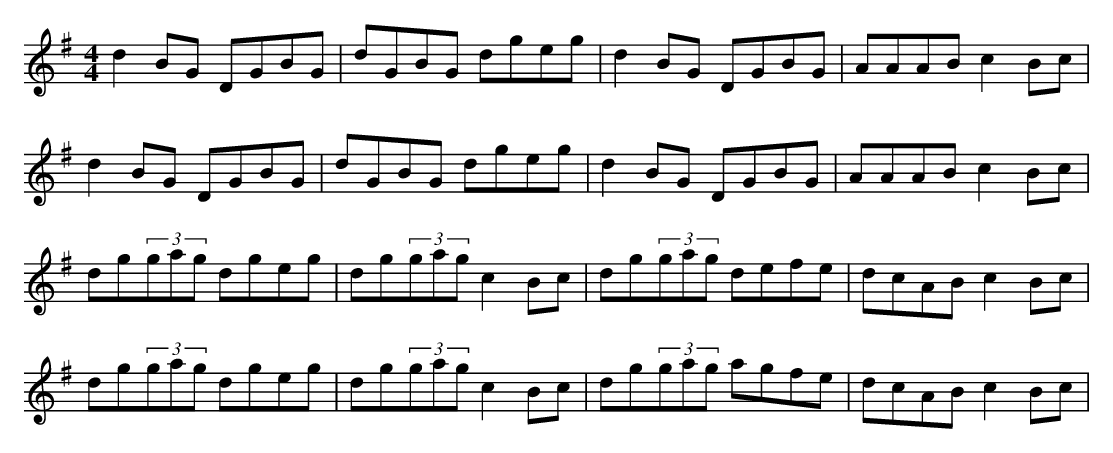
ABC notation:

X:1
M:4/4
K:G
d2BG DGBG|dGBG dgeg|d2BG DGBG|AAAB c2Bc|
d2BG DGBG|dGBG dgeg|d2BG DGBG|AAAB c2Bc|
dg(3gag dgeg|dg(3gag c2Bc|dg(3gag defe|dcAB c2Bc|
dg(3gag dgeg|dg(3gag c2Bc|dg(3gag agfe|dcAB c2Bc|
